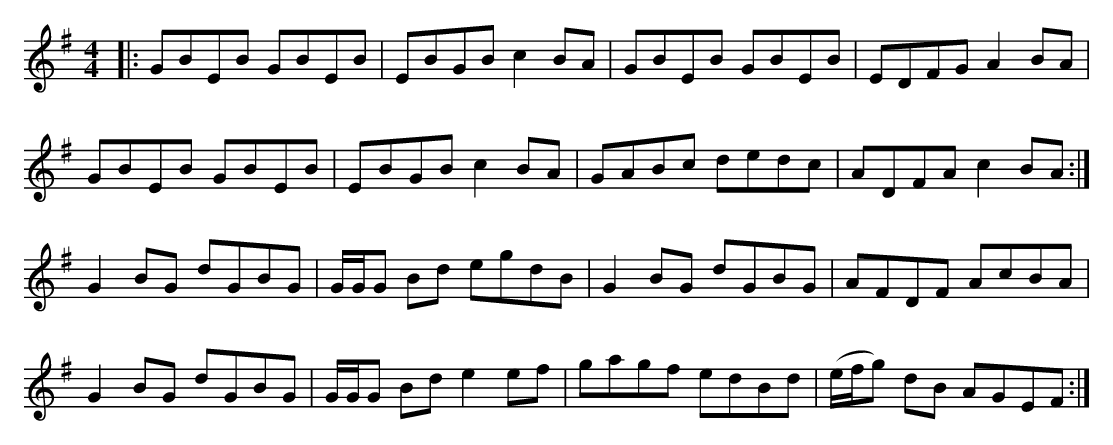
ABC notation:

X:1
M:4/4
K:Emin
|:GBEB GBEB|EBGB c2 BA|GBEB GBEB|EDFG A2 BA|
GBEB GBEB|EBGB c2 BA|GABc dedc|ADFA c2 BA:|
G2 BG dGBG|G/G/G Bd egdB|G2 BG dGBG|AFDF AcBA|
G2 BG dGBG|G/G/G Bd e2 ef|gagf edBd|(e/f/g) dB AGEF:|
